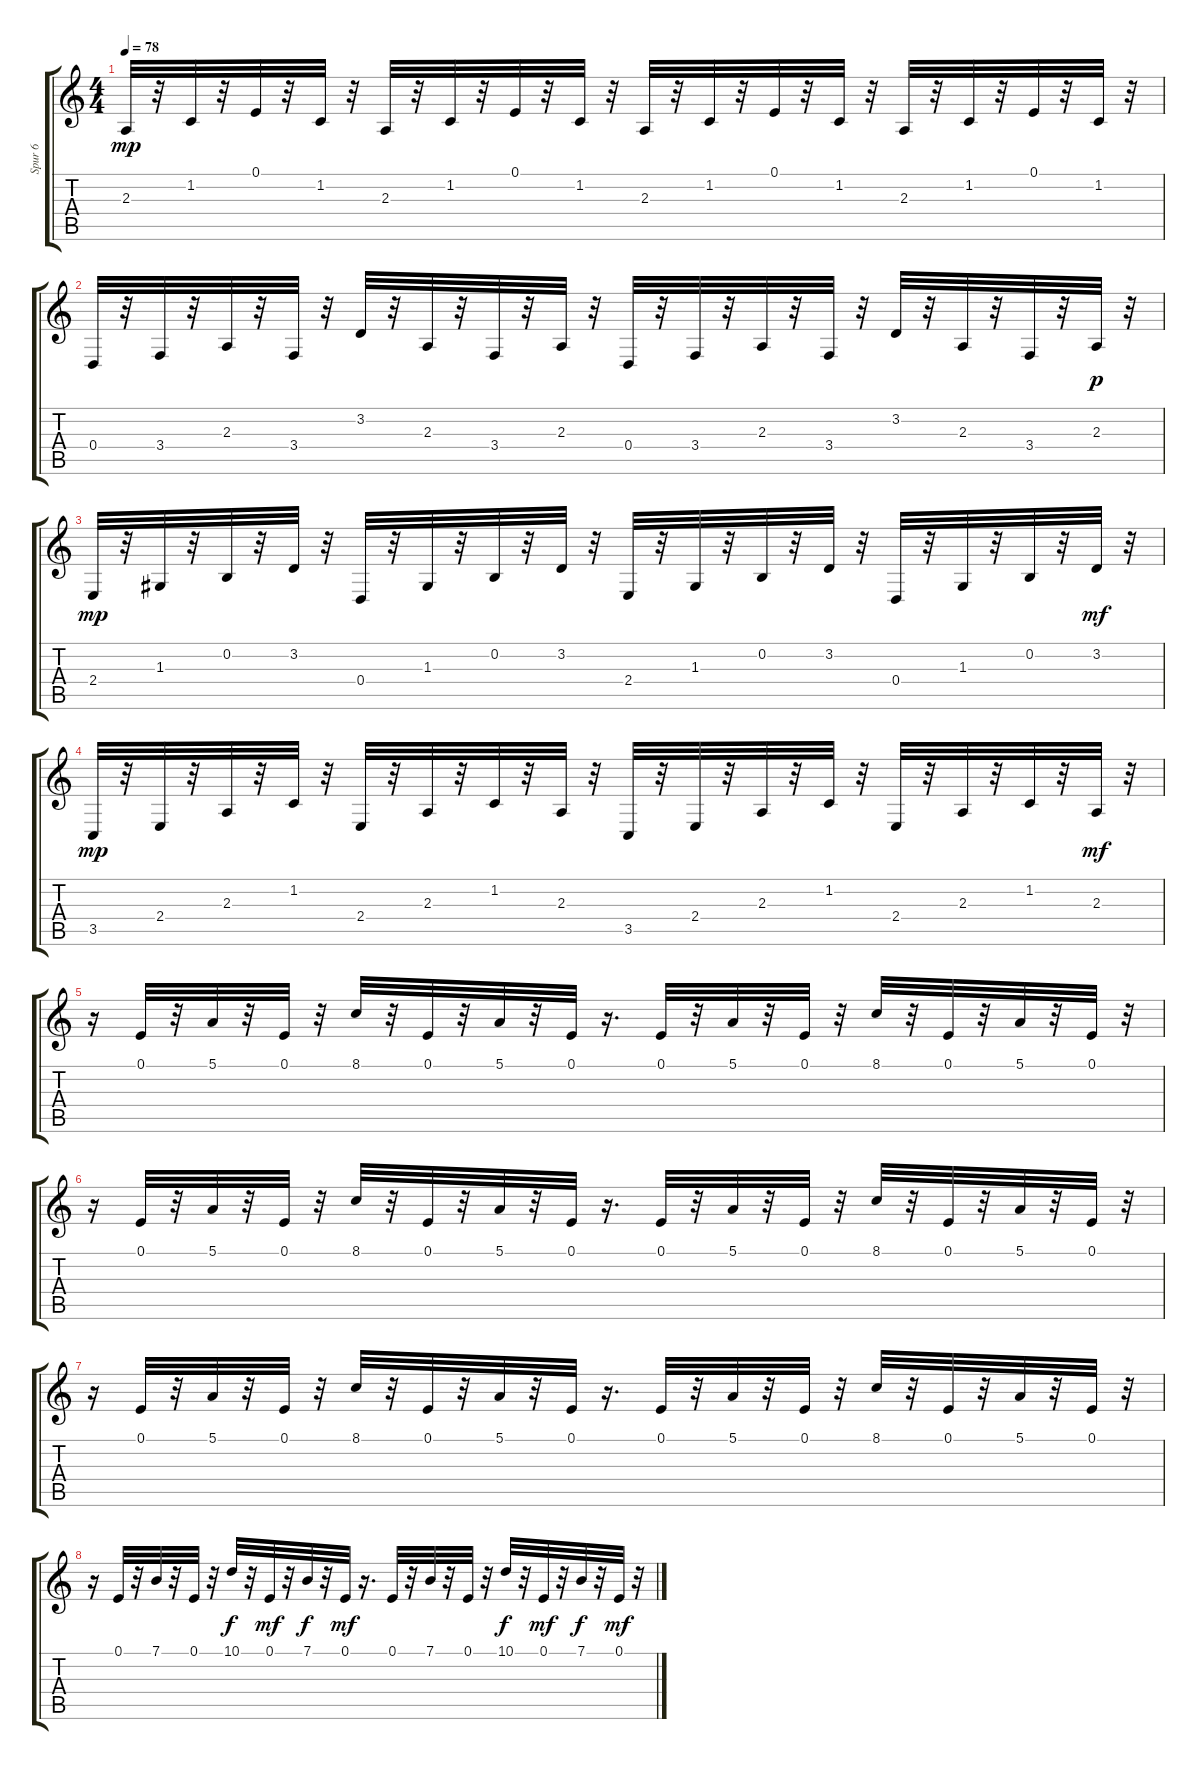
\track ("Spur 6" "Spur 6") {instrument electricpiano1}
\staff {score tabs}
\tuning (E4 B3 G3 D3 A2 E2) {hide}
\ts (4 4)
\tempo 78
\clef g2
\ks c
2.3.32{dy mp volume 15 balance 8 instrument electricpiano1} r.32 1.2.32 r.32 0.1.32 r.32 1.2.32 r.32 2.3.32 r.32 1.2.32 r.32 0.1.32 r.32 1.2.32 r.32 2.3.32 r.32 1.2.32 r.32 0.1.32 r.32 1.2.32 r.32 2.3.32 r.32 1.2.32 r.32 0.1.32 r.32 1.2.32 r.32 |
0.4.32 r.32 3.4.32 r.32 2.3.32 r.32 3.4.32 r.32 3.2.32 r.32 2.3.32 r.32 3.4.32 r.32 2.3.32 r.32 0.4.32 r.32 3.4.32 r.32 2.3.32 r.32 3.4.32 r.32 3.2.32 r.32 2.3.32 r.32 3.4.32 r.32 2.3.32{dy p} r.32 |
2.4.32{dy mp} r.32 1.3.32 r.32 0.2.32 r.32 3.2.32 r.32 0.4.32 r.32 1.3.32 r.32 0.2.32 r.32 3.2.32 r.32 2.4.32 r.32 1.3.32 r.32 0.2.32 r.32 3.2.32 r.32 0.4.32 r.32 1.3.32 r.32 0.2.32 r.32 3.2.32{dy mf} r.32 |
3.5.32{dy mp} r.32 2.4.32 r.32 2.3.32 r.32 1.2.32 r.32 2.4.32 r.32 2.3.32 r.32 1.2.32 r.32 2.3.32 r.32 3.5.32 r.32 2.4.32 r.32 2.3.32 r.32 1.2.32 r.32 2.4.32 r.32 2.3.32 r.32 1.2.32 r.32 2.3.32{dy mf} r.32 |
r.16 0.1.32 r.32 5.1.32 r.32 0.1.32 r.32 8.1.32 r.32 0.1.32 r.32 5.1.32 r.32 0.1.32 r.16{d} 0.1.32 r.32 5.1.32 r.32 0.1.32 r.32 8.1.32 r.32 0.1.32 r.32 5.1.32 r.32 0.1.32 r.32 |
r.16 0.1.32 r.32 5.1.32 r.32 0.1.32 r.32 8.1.32 r.32 0.1.32 r.32 5.1.32 r.32 0.1.32 r.16{d} 0.1.32 r.32 5.1.32 r.32 0.1.32 r.32 8.1.32 r.32 0.1.32 r.32 5.1.32 r.32 0.1.32 r.32 |
r.16 0.1.32 r.32 5.1.32 r.32 0.1.32 r.32 8.1.32 r.32 0.1.32 r.32 5.1.32 r.32 0.1.32 r.16{d} 0.1.32 r.32 5.1.32 r.32 0.1.32 r.32 8.1.32 r.32 0.1.32 r.32 5.1.32 r.32 0.1.32 r.32 |
r.16 0.1.32 r.32 7.1.32 r.32 0.1.32 r.32 10.1.32{dy f} r.32 0.1.32{dy mf} r.32 7.1.32{dy f} r.32 0.1.32{dy mf} r.16{d} 0.1.32 r.32 7.1.32 r.32 0.1.32 r.32 10.1.32{dy f} r.32 0.1.32{dy mf} r.32 7.1.32{dy f} r.32 0.1.32{dy mf} r.32
